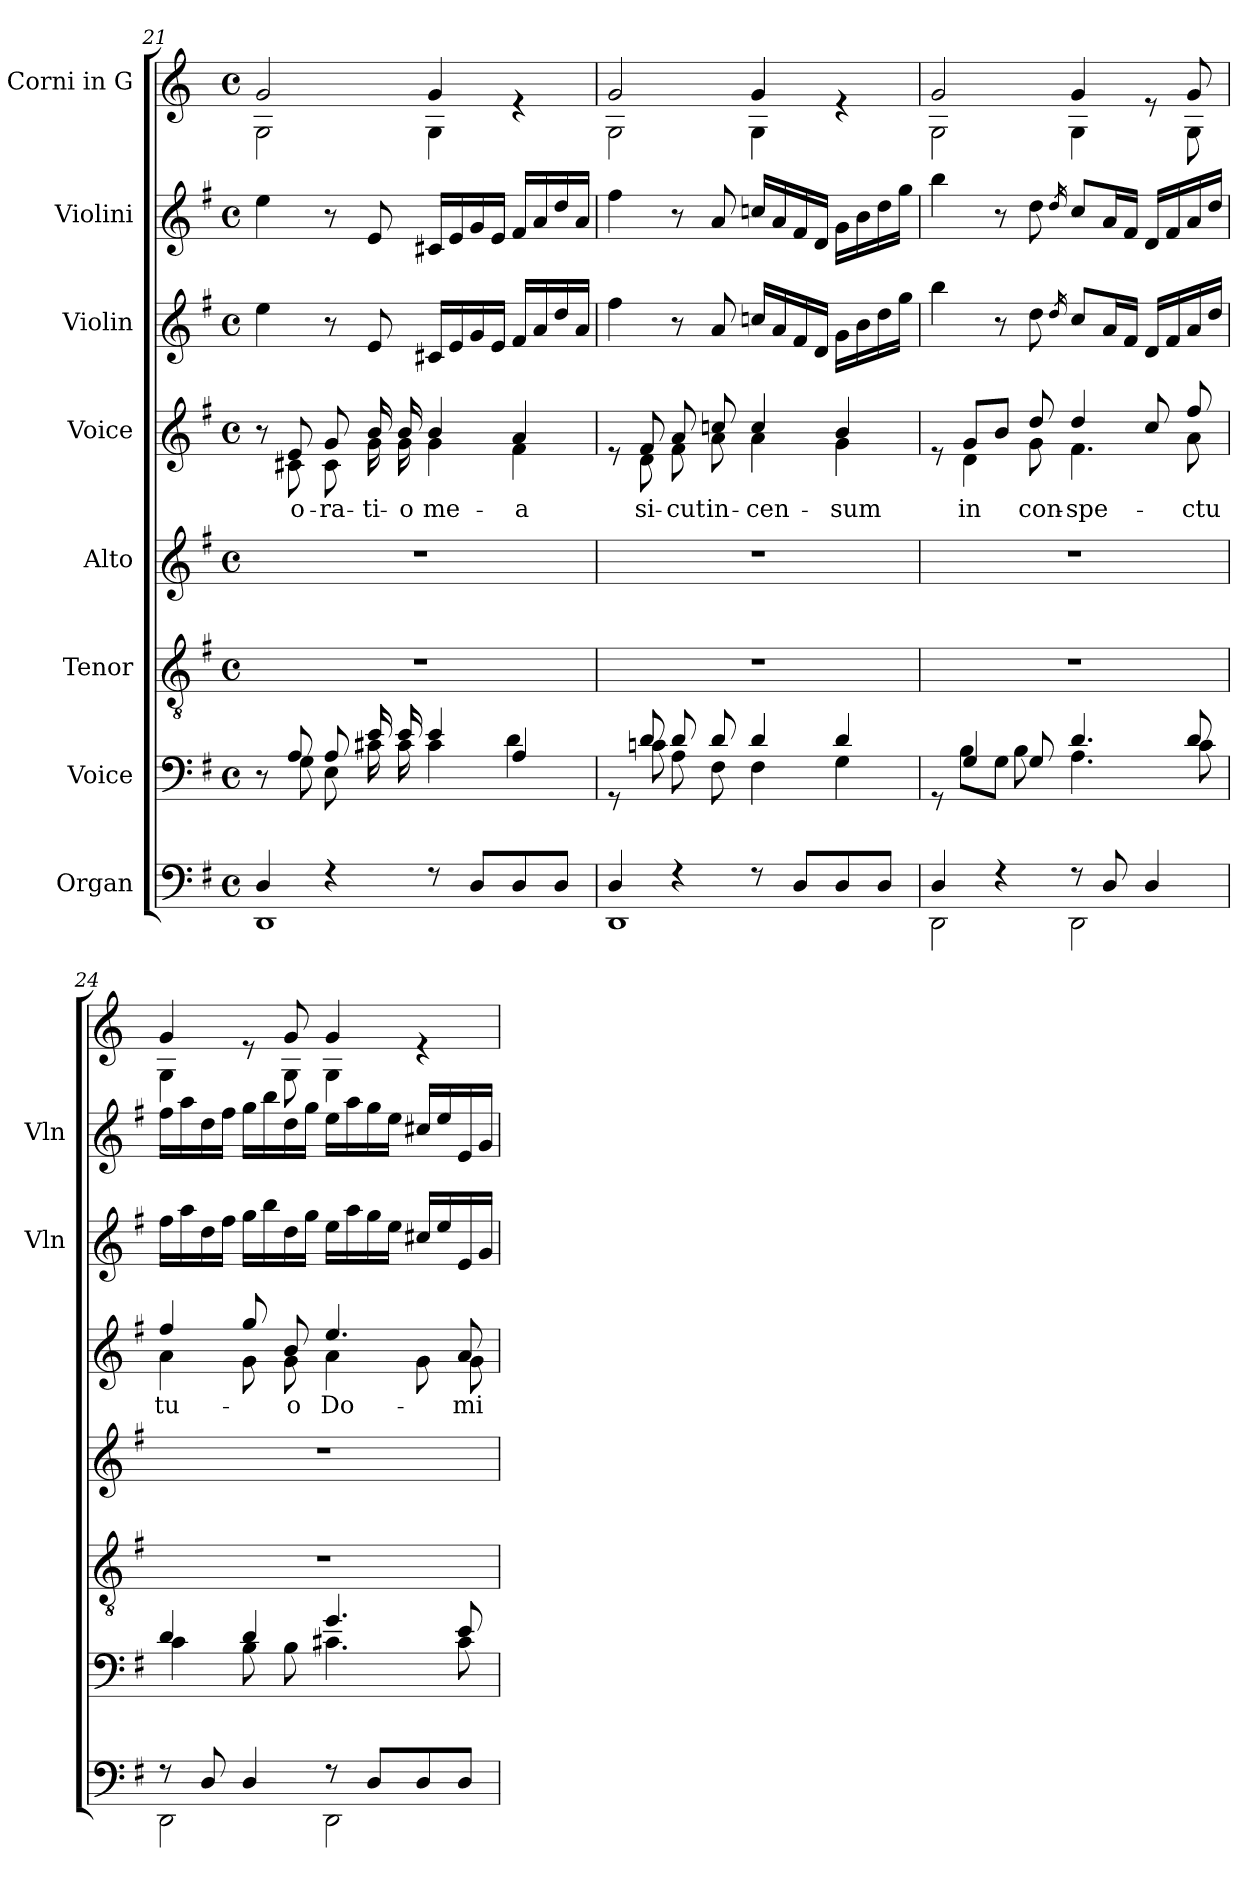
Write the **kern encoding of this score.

**kern	**kern	**kern	**kern	**kern	**text	**kern	**kern	**kern
*part8	*part7	*part6	*part5	*part4	*part4	*part3	*part2	*part1
*staff8	*staff7	*staff6	*staff5	*staff4	*staff4	*staff3	*staff2	*staff1
*I"Organ	*I"Voice	*I"Tenor	*I"Alto	*I"Voice	*	*I"Violin	*I"Violini	*I"Corni in G
*	*	*	*	*	*	*I'Vln	*I'Vln	*
*clefF4	*clefF4	*clefGv2	*clefG2	*clefG2	*	*clefG2	*clefG2	*clefG2
*	*	*	*	*	*	*	*	*ITrd3c5
*k[f#]	*k[f#]	*k[f#]	*k[f#]	*k[f#]	*	*k[f#]	*k[f#]	*k[f#]
*M4/4	*M4/4	*M4/4	*M4/4	*M4/4	*	*M4/4	*M4/4	*M4/4
*met(c)	*met(c)	*met(c)	*met(c)	*met(c)	*	*met(c)	*met(c)	*met(c)
=21	=21	=21	=21	=21	=21	=21	=21	=21
*^	*^	*	*	*^	*	*	*	*^
4D/	1DD	8r	8ryy	1r	1r	8r	8ryy	.	4ee\	4ee\	2d/	2D\
!	!	!	!	!	!	!	!	!LO:LY:b	!	!	!	!
.	.	8A/	8G\	.	.	8e/	8c#X\	o-	.	.	.	.
!	!	!	!	!	!	!	!	!LO:LY:b	!	!	!	!
4r	.	8A/	8E\	.	.	8g/	8c#\	-ra-	8r	8r	.	.
!	!	!	!	!	!	!	!	!LO:LY:b	!	!	!	!
.	.	16e/	16c#X\	.	.	16b/	16g\	-ti-	8e/	8e/	.	.
!	!	!	!	!	!	!	!	!LO:LY:b	!	!	!	!
.	.	16e/	16c#\	.	.	16b/	16g\	-o	.	.	.	.
!	!	!	!	!	!	!	!	!LO:LY:b	!	!	!	!
8r	.	4e/	4c#\	.	.	4b/	4g\	me-	16c#X/LL	16c#X/LL	4d/	4D\
.	.	.	.	.	.	.	.	.	16e/	16e/	.	.
8D/L	.	.	.	.	.	.	.	.	16g/	16g/	.	.
.	.	.	.	.	.	.	.	.	16e/JJ	16e/JJ	.	.
!	!	!	!	!	!	!	!	!LO:LY:b	!	!	!	!
8D/	.	4A/	4d\	.	.	4a/	4f#\	-a	16f#/LL	16f#/LL	4re	4ryy
.	.	.	.	.	.	.	.	.	16a/	16a/	.	.
8D/J	.	.	.	.	.	.	.	.	16dd/	16dd/	.	.
.	.	.	.	.	.	.	.	.	16a/JJ	16a/JJ	.	.
=22	=22	=22	=22	=22	=22	=22	=22	=22	=22	=22	=22	=22
4D/	1DD	8rGG	8ryy	1r	1r	8re	8ryy	.	4ff#\	4ff#\	2d/	2D\
!	!	!	!	!	!	!	!	!LO:LY:b	!	!	!	!
.	.	8d/	8cn\	.	.	8f#/	8d\	si-	.	.	.	.
!	!	!	!	!	!	!	!	!LO:LY:b	!	!	!	!
4r	.	8d/	8A\	.	.	8a/	8f#\	-cut	8r	8r	.	.
!	!	!	!	!	!	!	!	!LO:LY:b	!	!	!	!
.	.	8d/	8F#\	.	.	8ccn/	8a\	in-	8a/	8a/	.	.
!	!	!	!	!	!	!	!	!LO:LY:b	!	!	!	!
8r	.	4d/	4F#\	.	.	4cc/	4a\	-cen-	16ccn/LL	16ccn/LL	4d/	4D\
.	.	.	.	.	.	.	.	.	16a/	16a/	.	.
8D/L	.	.	.	.	.	.	.	.	16f#/	16f#/	.	.
.	.	.	.	.	.	.	.	.	16d/JJ	16d/JJ	.	.
!	!	!	!	!	!	!	!	!LO:LY:b	!	!	!	!
8D/	.	4d/	4G\	.	.	4b/	4g\	-sum	16g\LL	16g\LL	4re	4ryy
.	.	.	.	.	.	.	.	.	16b\	16b\	.	.
8D/J	.	.	.	.	.	.	.	.	16dd\	16dd\	.	.
.	.	.	.	.	.	.	.	.	16gg\JJ	16gg\JJ	.	.
!!LO:LB:g=z	!!
=23	=23	=23	=23	=23	=23	=23	=23	=23	=23	=23	=23	=23
4D/	2DD\	8rGG	8ryy	1r	1r	8re	8ryy	.	4bb\	4bb\	2d/	2D\
!	!	!	!	!	!	!	!	!LO:LY:b	!	!	!	!
.	.	4G/	8B\L	.	.	8g/L	4d\	in	.	.	.	.
4r	.	.	8G\J	.	.	8b/J	.	.	8r	8r	.	.
!	!	!	!	!	!	!	!	!LO:LY:b	!	!	!	!
.	.	8G/	8B\	.	.	8dd/	8g\	con-	8dd\	8dd\	.	.
.	.	.	.	.	.	.	.	.	16qdd/	16qdd/	.	.
!	!	!	!	!	!	!	!	!LO:LY:b	!	!	!	!
8r	2DD\	4.d/	4.A\	.	.	4dd/	4.f#\	-spe-	8cc/L	8cc/L	4d/	4D\
8D/	.	.	.	.	.	.	.	.	16a/L	16a/L	.	.
.	.	.	.	.	.	.	.	.	16f#/JJ	16f#/JJ	.	.
4D/	.	.	.	.	.	8cc/	.	.	16d/LL	16d/LL	8re	8ryy
.	.	.	.	.	.	.	.	.	16f#/	16f#/	.	.
!	!	!	!	!	!	!	!	!LO:LY:b	!	!	!	!
.	.	8d/	8c\	.	.	8ff#/	8a\	-ctu	16a/	16a/	8d/	8D\
.	.	.	.	.	.	.	.	.	16dd/JJ	16dd/JJ	.	.
=24	=24	=24	=24	=24	=24	=24	=24	=24	=24	=24	=24	=24
!	!	!	!	!	!	!	!	!LO:LY:b	!	!	!	!
8r	2DD\	4d/	4c\	1r	1r	4ff#/	4a\	tu-	16ff#\LL	16ff#\LL	4d/	4D\
.	.	.	.	.	.	.	.	.	16aa\	16aa\	.	.
8D/	.	.	.	.	.	.	.	.	16dd\	16dd\	.	.
.	.	.	.	.	.	.	.	.	16ff#\JJ	16ff#\JJ	.	.
4D/	.	4d/	8B\	.	.	8gg/	8g\	.	16gg\LL	16gg\LL	8re	8ryy
.	.	.	.	.	.	.	.	.	16bb\	16bb\	.	.
!	!	!	!	!	!	!	!	!LO:LY:b	!	!	!	!
.	.	.	8B\	.	.	8b/	8g\	-o	16dd\	16dd\	8d/	8D\
.	.	.	.	.	.	.	.	.	16gg\JJ	16gg\JJ	.	.
!	!	!	!	!	!	!	!	!LO:LY:b	!	!	!	!
8r	2DD\	4.g/	4.c#X\	.	.	4.ee/	4a\	Do-	16ee\LL	16ee\LL	4d/	4D\
.	.	.	.	.	.	.	.	.	16aa\	16aa\	.	.
8D/L	.	.	.	.	.	.	.	.	16gg\	16gg\	.	.
.	.	.	.	.	.	.	.	.	16ee\JJ	16ee\JJ	.	.
8D/	.	.	.	.	.	.	8g\	.	16cc#X/LL	16cc#X/LL	4re	4ryy
.	.	.	.	.	.	.	.	.	16ee/	16ee/	.	.
!	!	!	!	!	!	!	!	!LO:LY:b	!	!	!	!
8D/J	.	8e/	8c#\	.	.	8a/	8g\	-mi-	16e/	16e/	.	.
.	.	.	.	.	.	.	.	.	16g/JJ	16g/JJ	.	.
*v	*v	*	*	*	*	*v	*v	*	*	*	*v	*v
*	*v	*v	*	*	*	*	*	*	*
=	=	=	=	=	=	=	=	=
*-	*-	*-	*-	*-	*-	*-	*-	*-
